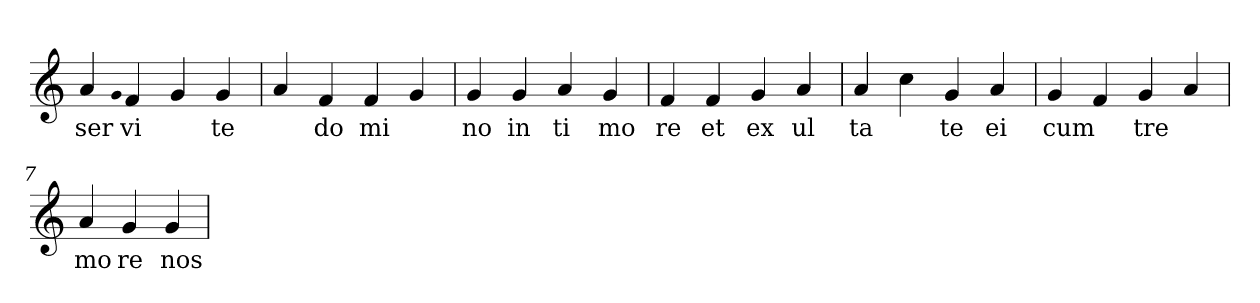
**kern	**text
*part1	*part1
*staff1	*staff1
*clefG2	*
=1	=1
4a	ser
qqg	.
4f	vi
4g	.
4g	te
=2	=2
4a	.
4f	do
4f	mi
4g	.
=3	=3
4g	no
4g	in
4a	ti
4g	mo
=4	=4
4f	re
4f	et
4g	ex
4a	ul
=5	=5
4a	ta
4cc	.
4g	te
4a	ei
=6	=6
4g	cum
4f	.
4g	tre
4a	.
=7	=7
4a	mo
4g	re
4g	nos
=	=
*-	*-
